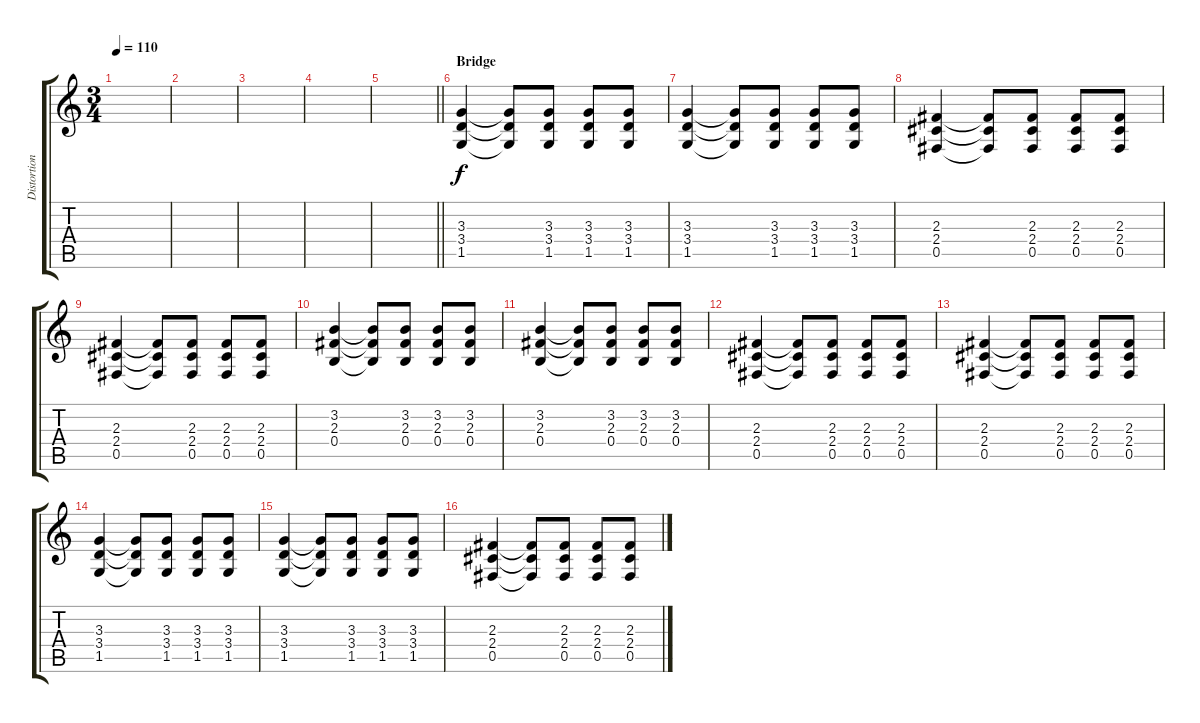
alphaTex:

\track ("Distortion" "Distortion") {instrument distortionguitar}
\staff {score tabs}
\tuning (Db4 Ab3 E3 B2 Gb2 Db2) {hide}
\ts (3 4)
\tempo 110
\clef g2
\ks c
|
|
|
|
\barLineRight lightlight
|
\section ("" "Bridge")
(3.3 3.4 1.5).4 (3.3{t} 3.4{t} 1.5{t}).8 (3.3 3.4 1.5).8 (3.3 3.4 1.5).8 (3.3 3.4 1.5).8 |
(3.3 3.4 1.5).4 (3.3{t} 3.4{t} 1.5{t}).8 (3.3 3.4 1.5).8 (3.3 3.4 1.5).8 (3.3 3.4 1.5).8 |
(2.3 2.4 0.5).4 (2.3{t} 2.4{t} 0.5{t}).8 (2.3 2.4 0.5).8 (2.3 2.4 0.5).8 (2.3 2.4 0.5).8 |
(2.3 2.4 0.5).4 (2.3{t} 2.4{t} 0.5{t}).8 (2.3 2.4 0.5).8 (2.3 2.4 0.5).8 (2.3 2.4 0.5).8 |
(3.2 2.3 0.4).4 (3.2{t} 2.3{t} 0.4{t}).8 (3.2 2.3 0.4).8 (3.2 2.3 0.4).8 (3.2 2.3 0.4).8 |
(3.2 2.3 0.4).4 (3.2{t} 2.3{t} 0.4{t}).8 (3.2 2.3 0.4).8 (3.2 2.3 0.4).8 (3.2 2.3 0.4).8 |
(2.3 2.4 0.5).4 (2.3{t} 2.4{t} 0.5{t}).8 (2.3 2.4 0.5).8 (2.3 2.4 0.5).8 (2.3 2.4 0.5).8 |
(2.3 2.4 0.5).4 (2.3{t} 2.4{t} 0.5{t}).8 (2.3 2.4 0.5).8 (2.3 2.4 0.5).8 (2.3 2.4 0.5).8 |
(3.3 3.4 1.5).4 (3.3{t} 3.4{t} 1.5{t}).8 (3.3 3.4 1.5).8 (3.3 3.4 1.5).8 (3.3 3.4 1.5).8 |
(3.3 3.4 1.5).4 (3.3{t} 3.4{t} 1.5{t}).8 (3.3 3.4 1.5).8 (3.3 3.4 1.5).8 (3.3 3.4 1.5).8 |
(2.3 2.4 0.5).4 (2.3{t} 2.4{t} 0.5{t}).8 (2.3 2.4 0.5).8 (2.3 2.4 0.5).8 (2.3 2.4 0.5).8
